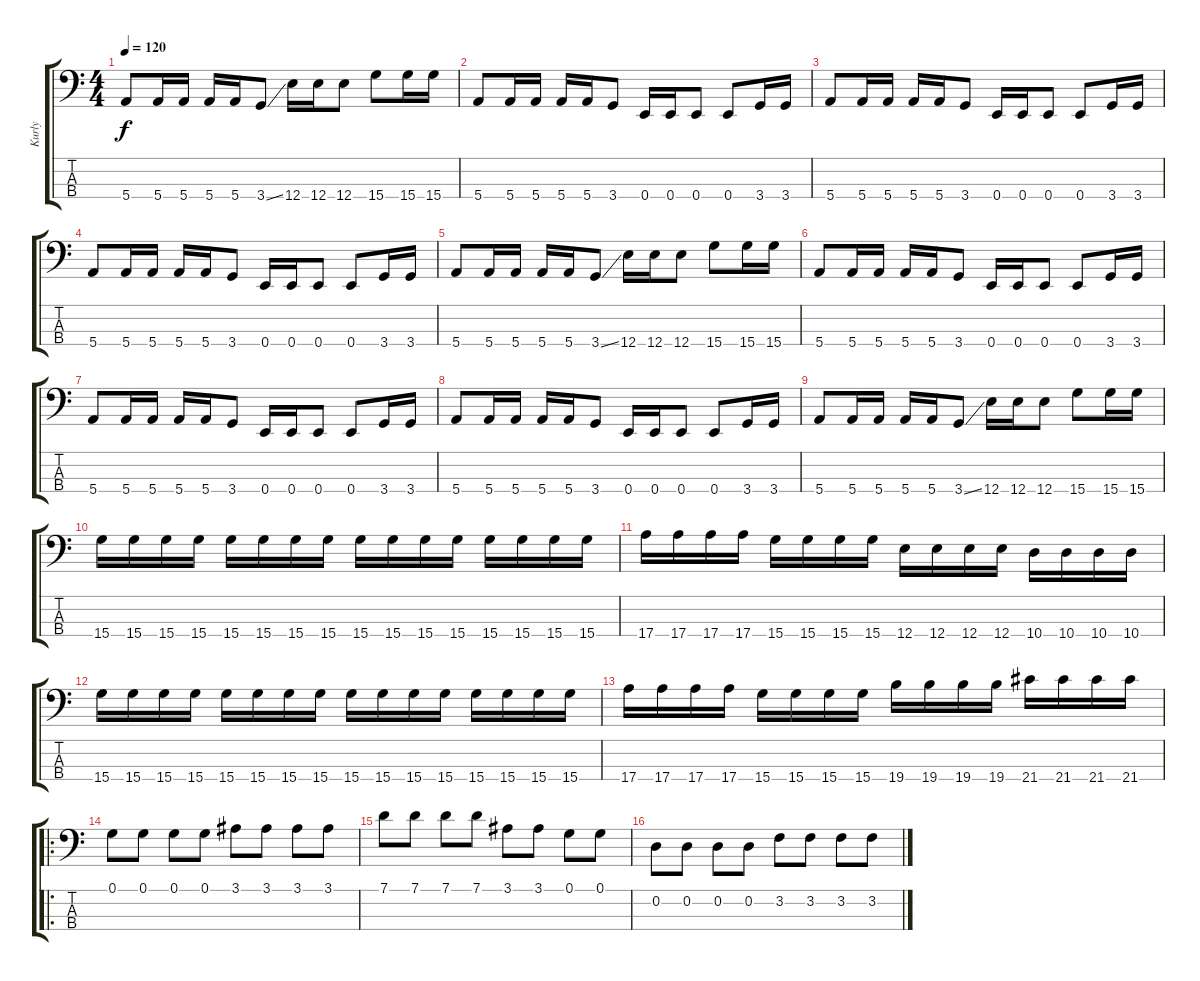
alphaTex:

\track ("Kurly" "Kurly") {instrument electricbassfinger}
\staff {score tabs}
\tuning (G2 D2 A1 E1) {hide}
\ts (4 4)
\tempo 120
\clef f4
\ks c
5.4.8{dy f} 5.4.16 5.4.16 5.4.16 5.4.16 3.4{ss}.8 12.4.16 12.4.16 12.4.8 15.4.8 15.4.16 15.4.16 |
5.4.8 5.4.16 5.4.16 5.4.16 5.4.16 3.4.8 0.4.16 0.4.16 0.4.8 0.4.8 3.4.16 3.4.16 |
5.4.8 5.4.16 5.4.16 5.4.16 5.4.16 3.4.8 0.4.16 0.4.16 0.4.8 0.4.8 3.4.16 3.4.16 |
5.4.8 5.4.16 5.4.16 5.4.16 5.4.16 3.4.8 0.4.16 0.4.16 0.4.8 0.4.8 3.4.16 3.4.16 |
5.4.8 5.4.16 5.4.16 5.4.16 5.4.16 3.4{ss}.8 12.4.16 12.4.16 12.4.8 15.4.8 15.4.16 15.4.16 |
5.4.8 5.4.16 5.4.16 5.4.16 5.4.16 3.4.8 0.4.16 0.4.16 0.4.8 0.4.8 3.4.16 3.4.16 |
5.4.8 5.4.16 5.4.16 5.4.16 5.4.16 3.4.8 0.4.16 0.4.16 0.4.8 0.4.8 3.4.16 3.4.16 |
5.4.8 5.4.16 5.4.16 5.4.16 5.4.16 3.4.8 0.4.16 0.4.16 0.4.8 0.4.8 3.4.16 3.4.16 |
5.4.8 5.4.16 5.4.16 5.4.16 5.4.16 3.4{ss}.8 12.4.16 12.4.16 12.4.8 15.4.8 15.4.16 15.4.16 |
15.4.16 15.4.16 15.4.16 15.4.16 15.4.16 15.4.16 15.4.16 15.4.16 15.4.16 15.4.16 15.4.16 15.4.16 15.4.16 15.4.16 15.4.16 15.4.16 |
17.4.16 17.4.16 17.4.16 17.4.16 15.4.16 15.4.16 15.4.16 15.4.16 12.4.16 12.4.16 12.4.16 12.4.16 10.4.16 10.4.16 10.4.16 10.4.16 |
15.4.16 15.4.16 15.4.16 15.4.16 15.4.16 15.4.16 15.4.16 15.4.16 15.4.16 15.4.16 15.4.16 15.4.16 15.4.16 15.4.16 15.4.16 15.4.16 |
17.4.16 17.4.16 17.4.16 17.4.16 15.4.16 15.4.16 15.4.16 15.4.16 19.4.16 19.4.16 19.4.16 19.4.16 21.4.16 21.4.16 21.4.16 21.4.16 |
\ro
0.1.8 0.1.8 0.1.8 0.1.8 3.1.8 3.1.8 3.1.8 3.1.8 |
7.1.8 7.1.8 7.1.8 7.1.8 3.1.8 3.1.8 0.1.8 0.1.8 |
0.2.8 0.2.8 0.2.8 0.2.8 3.2.8 3.2.8 3.2.8 3.2.8
